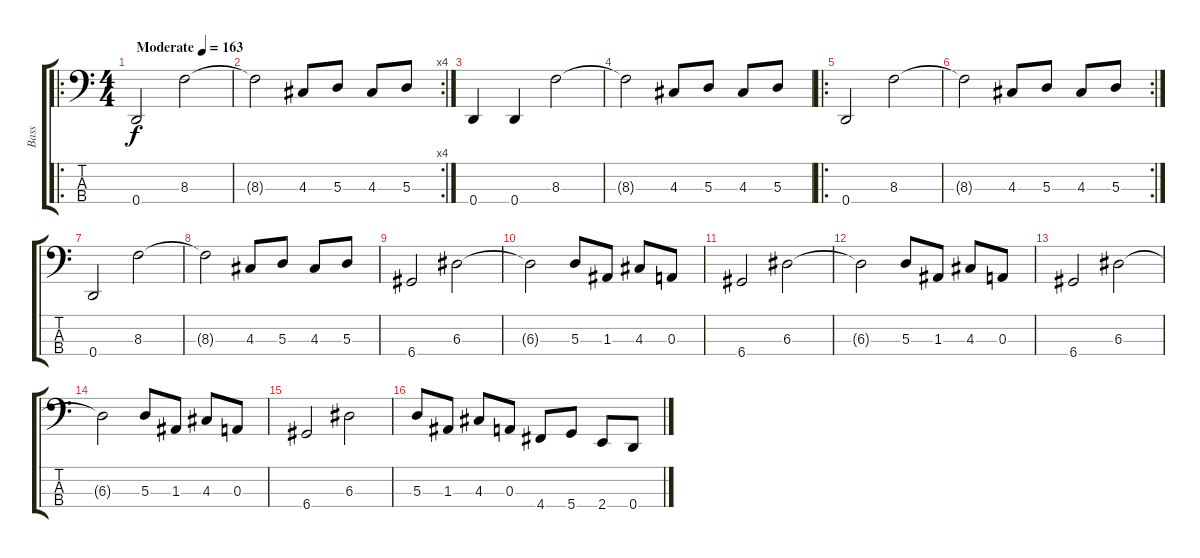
\track ("Bass" "Bass") {instrument electricbassfinger}
\staff {score tabs}
\tuning (G2 D2 A1 D1) {hide}
\ro
\ts (4 4)
\tempo (163 "Moderate")
\clef f4
\ks c
0.4.2{dy f instrument electricbassfinger} 8.3.2 |
\rc 4
8.3{t}.2 4.3.8 5.3.8 4.3.8 5.3.8 |
0.4.4 0.4.4 8.3.2 |
8.3{t}.2 4.3.8 5.3.8 4.3.8 5.3.8 |
\ro
0.4.2 8.3.2 |
\rc 2
8.3{t}.2 4.3.8 5.3.8 4.3.8 5.3.8 |
0.4.2 8.3.2 |
8.3{t}.2 4.3.8 5.3.8 4.3.8 5.3.8 |
6.4.2 6.3.2 |
6.3{t}.2 5.3.8 1.3.8 4.3.8 0.3.8 |
6.4.2 6.3.2 |
6.3{t}.2 5.3.8 1.3.8 4.3.8 0.3.8 |
6.4.2 6.3.2 |
6.3{t}.2 5.3.8 1.3.8 4.3.8 0.3.8 |
6.4.2 6.3.2 |
5.3.8 1.3.8 4.3.8 0.3.8 4.4.8 5.4.8 2.4.8 0.4.8
